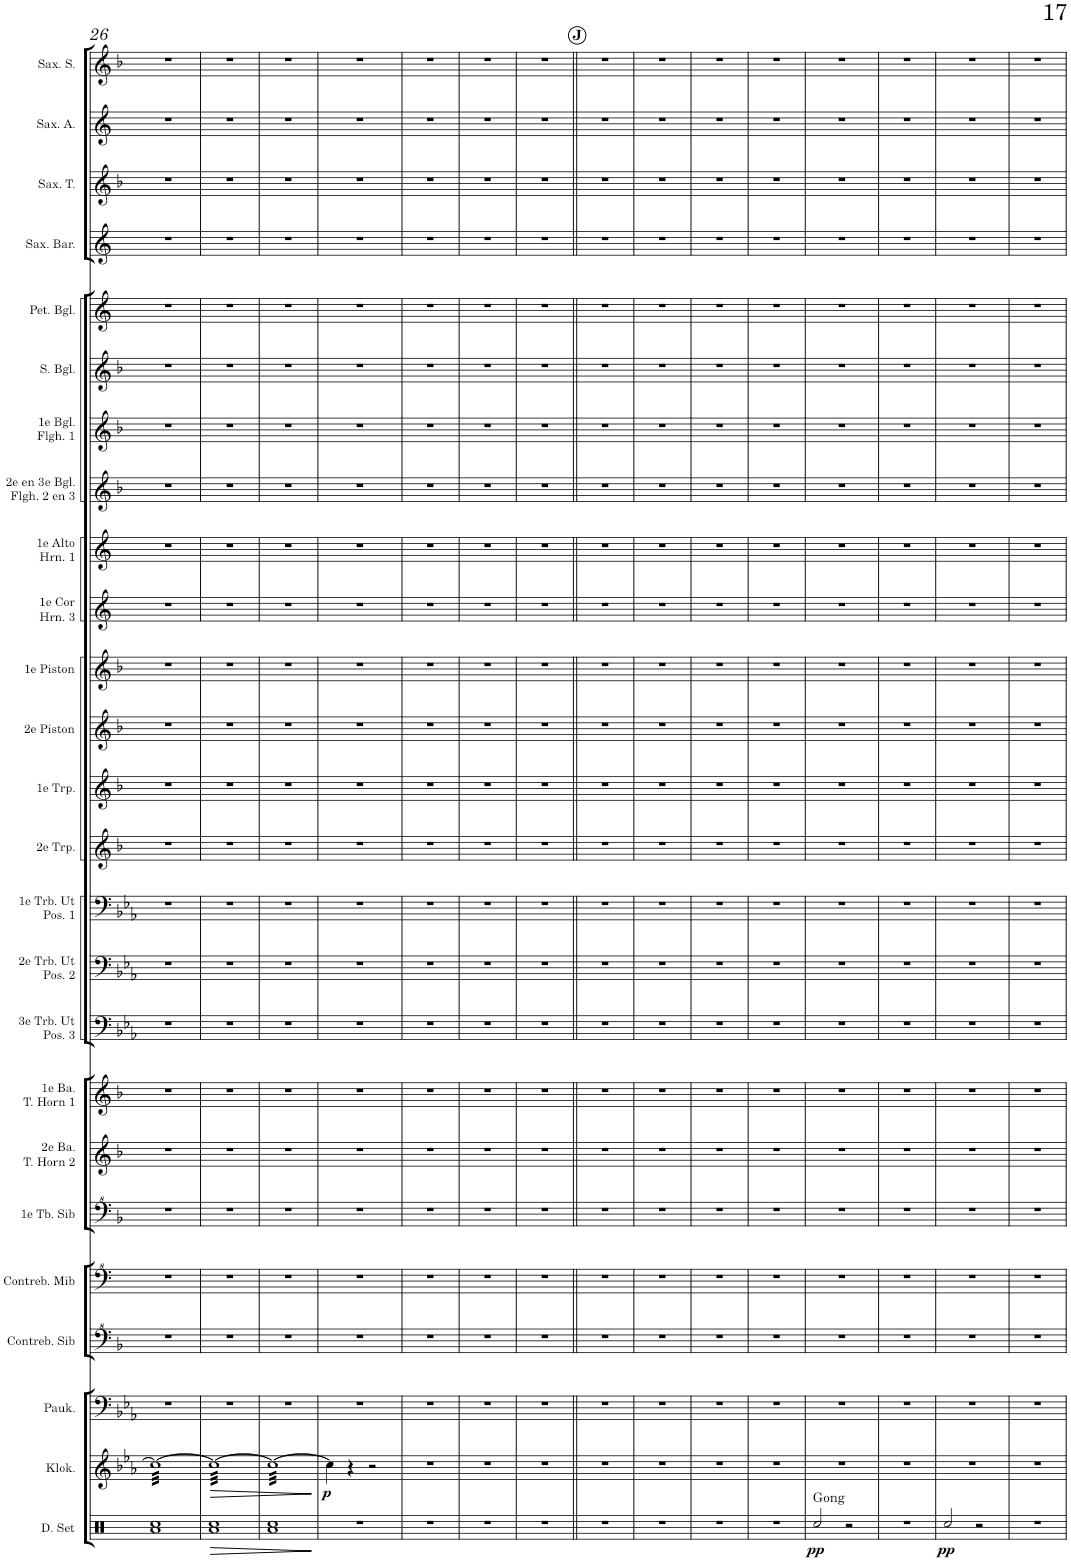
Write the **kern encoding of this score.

**kern	**dynam	**kern	**dynam	**kern	**kern	**kern	**kern	**kern	**kern	**kern	**kern	**kern	**kern	**kern	**kern	**kern	**kern	**kern	**kern	**kern	**kern	**kern	**kern	**kern	**kern	**kern
*part25	*part25	*part24	*part24	*part23	*part22	*part21	*part20	*part19	*part18	*part17	*part16	*part15	*part14	*part13	*part12	*part11	*part10	*part9	*part8	*part7	*part6	*part5	*part4	*part3	*part2	*part1
*staff25	*staff25	*staff24	*staff24	*staff23	*staff22	*staff21	*staff20	*staff19	*staff18	*staff17	*staff16	*staff15	*staff14	*staff13	*staff12	*staff11	*staff10	*staff9	*staff8	*staff7	*staff6	*staff5	*staff4	*staff3	*staff2	*staff1
*I"Grote Trom	*	*I"Tambour	*	*I"Pauken	*I"Contrebasse Sib	*I"Contrebasse Mib	*I"1e Tuba Sib	*I"2e Baryton Tenorhorn 2	*I"1e Baryton Tenorhorn 1	*I"3e Trombone Ut Posaune 3	*I"2e Trombone Ut Posaune 2	*I"1e Trombone Ut Posaune 1	*I"2e Trompet	*I"1e Trompet	*I"2e Piston	*I"1e Piston	*I"1e Cor Horn 3	*I"1e Alto Horn 1	*I"2e en 3e Bugle Flugelhorn 2 en 3	*I"1e Bugle Flugelhorn 1	*I"Solo Bugle Fanfare	*I"Petite Bugle	*I"Saxophoon Baryton	*I"Saxophoon Tenor	*I"Saxophoon Alt	*I"Saxophoon Sopraan
*	*	*	*	*I'Pauk.	*I'Contreb. Sib	*I'Contreb. Mib	*I'1e Tb. Sib	*I'2e Ba. T. Horn 2	*I'1e Ba. T. Horn 1	*I'3e Trb. Ut Pos. 3	*I'2e Trb. Ut Pos. 2	*I'1e Trb. Ut Pos. 1	*I'2e Trp.	*I'1e Trp.	*I'2e Piston	*I'1e Piston	*I'1e Cor Hrn. 3	*I'1e Alto Hrn. 1	*I'2e en 3e Bgl. Flgh. 2 en 3	*I'1e Bgl. Flgh. 1	*I'S. Bgl.	*I'Pet. Bgl.	*I'Sax. Bar.	*I'Sax. T.	*I'Sax. A.	*I'Sax. S.
!!LO:PB:g=z
*clefX	*	*clefG2	*	*clefF4	*clefF^4	*clefF^4	*clefF^4	*clefG2	*clefG2	*clefF4	*clefF4	*clefF4	*clefG2	*clefG2	*clefG2	*clefG2	*clefG2	*clefG2	*clefG2	*clefG2	*clefG2	*clefG2	*clefG2	*clefG2	*clefG2	*clefG2
*	*	*Trd-14c-24	*	*	*Trd15c26	*Trd12c21	*Trd8c14	*Trd8c14	*Trd8c14	*	*	*	*Trd1c2	*Trd1c2	*Trd1c2	*Trd1c2	*Trd5c9	*Trd5c9	*Trd1c2	*Trd1c2	*Trd1c2	*Trd-2c-3	*Trd12c21	*Trd8c14	*Trd5c9	*Trd1c2
*k[]	*	*k[b-e-a-]	*	*k[b-e-a-]	*k[b-]	*k[]	*k[b-]	*k[b-]	*k[b-]	*k[b-e-a-]	*k[b-e-a-]	*k[b-e-a-]	*k[b-]	*k[b-]	*k[b-]	*k[b-]	*k[]	*k[]	*k[b-]	*k[b-]	*k[b-]	*k[]	*k[]	*k[b-]	*k[]	*k[b-]
*M2/2	*	*M2/2	*	*M2/2	*M2/2	*M2/2	*M2/2	*M2/2	*M2/2	*M2/2	*M2/2	*M2/2	*M2/2	*M2/2	*M2/2	*M2/2	*M2/2	*M2/2	*M2/2	*M2/2	*M2/2	*M2/2	*M2/2	*M2/2	*M2/2	*M2/2
*met(c|)	*	*met(c|)	*	*met(c|)	*met(c|)	*met(c|)	*met(c|)	*met(c|)	*met(c|)	*met(c|)	*met(c|)	*met(c|)	*met(c|)	*met(c|)	*met(c|)	*met(c|)	*met(c|)	*met(c|)	*met(c|)	*met(c|)	*met(c|)	*met(c|)	*met(c|)	*met(c|)	*met(c|)	*met(c|)
=26	=26	=26	=26	=26	=26	=26	=26	=26	=26	=26	=26	=26	=26	=26	=26	=26	=26	=26	=26	=26	=26	=26	=26	=26	=26	=26
*^	*	*	*	*	*	*	*	*	*	*	*	*	*	*	*	*	*	*	*	*	*	*	*	*	*	*
*	*	*	*tremolo	*	*	*	*	*	*	*	*	*	*	*	*	*	*	*	*	*	*	*	*	*	*	*	*
1Rcc	1Ra	.	32ccLLL	.	1r	1r	1r	1r	1r	1r	1r	1r	1r	1r	1r	1r	1r	1r	1r	1r	1r	1r	1r	1r	1r	1r	1r
.	.	.	32cc	.	.	.	.	.	.	.	.	.	.	.	.	.	.	.	.	.	.	.	.	.	.	.	.
.	.	.	32cc	.	.	.	.	.	.	.	.	.	.	.	.	.	.	.	.	.	.	.	.	.	.	.	.
.	.	.	32cc	.	.	.	.	.	.	.	.	.	.	.	.	.	.	.	.	.	.	.	.	.	.	.	.
.	.	.	32cc	.	.	.	.	.	.	.	.	.	.	.	.	.	.	.	.	.	.	.	.	.	.	.	.
.	.	.	32cc	.	.	.	.	.	.	.	.	.	.	.	.	.	.	.	.	.	.	.	.	.	.	.	.
.	.	.	32cc	.	.	.	.	.	.	.	.	.	.	.	.	.	.	.	.	.	.	.	.	.	.	.	.
.	.	.	32cc	.	.	.	.	.	.	.	.	.	.	.	.	.	.	.	.	.	.	.	.	.	.	.	.
.	.	.	32cc	.	.	.	.	.	.	.	.	.	.	.	.	.	.	.	.	.	.	.	.	.	.	.	.
.	.	.	32cc	.	.	.	.	.	.	.	.	.	.	.	.	.	.	.	.	.	.	.	.	.	.	.	.
.	.	.	32cc	.	.	.	.	.	.	.	.	.	.	.	.	.	.	.	.	.	.	.	.	.	.	.	.
.	.	.	32cc	.	.	.	.	.	.	.	.	.	.	.	.	.	.	.	.	.	.	.	.	.	.	.	.
.	.	.	32cc	.	.	.	.	.	.	.	.	.	.	.	.	.	.	.	.	.	.	.	.	.	.	.	.
.	.	.	32cc	.	.	.	.	.	.	.	.	.	.	.	.	.	.	.	.	.	.	.	.	.	.	.	.
.	.	.	32cc	.	.	.	.	.	.	.	.	.	.	.	.	.	.	.	.	.	.	.	.	.	.	.	.
.	.	.	32cc	.	.	.	.	.	.	.	.	.	.	.	.	.	.	.	.	.	.	.	.	.	.	.	.
.	.	.	32cc	.	.	.	.	.	.	.	.	.	.	.	.	.	.	.	.	.	.	.	.	.	.	.	.
.	.	.	32cc	.	.	.	.	.	.	.	.	.	.	.	.	.	.	.	.	.	.	.	.	.	.	.	.
.	.	.	32cc	.	.	.	.	.	.	.	.	.	.	.	.	.	.	.	.	.	.	.	.	.	.	.	.
.	.	.	32cc	.	.	.	.	.	.	.	.	.	.	.	.	.	.	.	.	.	.	.	.	.	.	.	.
.	.	.	32cc	.	.	.	.	.	.	.	.	.	.	.	.	.	.	.	.	.	.	.	.	.	.	.	.
.	.	.	32cc	.	.	.	.	.	.	.	.	.	.	.	.	.	.	.	.	.	.	.	.	.	.	.	.
.	.	.	32cc	.	.	.	.	.	.	.	.	.	.	.	.	.	.	.	.	.	.	.	.	.	.	.	.
.	.	.	32cc	.	.	.	.	.	.	.	.	.	.	.	.	.	.	.	.	.	.	.	.	.	.	.	.
.	.	.	32cc	.	.	.	.	.	.	.	.	.	.	.	.	.	.	.	.	.	.	.	.	.	.	.	.
.	.	.	32cc	.	.	.	.	.	.	.	.	.	.	.	.	.	.	.	.	.	.	.	.	.	.	.	.
.	.	.	32cc	.	.	.	.	.	.	.	.	.	.	.	.	.	.	.	.	.	.	.	.	.	.	.	.
.	.	.	32cc	.	.	.	.	.	.	.	.	.	.	.	.	.	.	.	.	.	.	.	.	.	.	.	.
.	.	.	32cc	.	.	.	.	.	.	.	.	.	.	.	.	.	.	.	.	.	.	.	.	.	.	.	.
.	.	.	32cc	.	.	.	.	.	.	.	.	.	.	.	.	.	.	.	.	.	.	.	.	.	.	.	.
.	.	.	32cc	.	.	.	.	.	.	.	.	.	.	.	.	.	.	.	.	.	.	.	.	.	.	.	.
.	.	.	32ccJJJ	.	.	.	.	.	.	.	.	.	.	.	.	.	.	.	.	.	.	.	.	.	.	.	.
=27	=27	=27	=27	=27	=27	=27	=27	=27	=27	=27	=27	=27	=27	=27	=27	=27	=27	=27	=27	=27	=27	=27	=27	=27	=27	=27	=27
!	!	!LO:HP:b	!	!LO:HP:b	!	!	!	!	!	!	!	!	!	!	!	!	!	!	!	!	!	!	!	!	!	!	!
1Rcc	1Ra	>	32ccLLL	>	1r	1r	1r	1r	1r	1r	1r	1r	1r	1r	1r	1r	1r	1r	1r	1r	1r	1r	1r	1r	1r	1r	1r
.	.	.	32cc	.	.	.	.	.	.	.	.	.	.	.	.	.	.	.	.	.	.	.	.	.	.	.	.
.	.	.	32cc	.	.	.	.	.	.	.	.	.	.	.	.	.	.	.	.	.	.	.	.	.	.	.	.
.	.	.	32cc	.	.	.	.	.	.	.	.	.	.	.	.	.	.	.	.	.	.	.	.	.	.	.	.
.	.	.	32cc	.	.	.	.	.	.	.	.	.	.	.	.	.	.	.	.	.	.	.	.	.	.	.	.
.	.	.	32cc	.	.	.	.	.	.	.	.	.	.	.	.	.	.	.	.	.	.	.	.	.	.	.	.
.	.	.	32cc	.	.	.	.	.	.	.	.	.	.	.	.	.	.	.	.	.	.	.	.	.	.	.	.
.	.	.	32cc	.	.	.	.	.	.	.	.	.	.	.	.	.	.	.	.	.	.	.	.	.	.	.	.
.	.	.	32cc	.	.	.	.	.	.	.	.	.	.	.	.	.	.	.	.	.	.	.	.	.	.	.	.
.	.	.	32cc	.	.	.	.	.	.	.	.	.	.	.	.	.	.	.	.	.	.	.	.	.	.	.	.
.	.	.	32cc	.	.	.	.	.	.	.	.	.	.	.	.	.	.	.	.	.	.	.	.	.	.	.	.
.	.	.	32cc	.	.	.	.	.	.	.	.	.	.	.	.	.	.	.	.	.	.	.	.	.	.	.	.
.	.	.	32cc	.	.	.	.	.	.	.	.	.	.	.	.	.	.	.	.	.	.	.	.	.	.	.	.
.	.	.	32cc	.	.	.	.	.	.	.	.	.	.	.	.	.	.	.	.	.	.	.	.	.	.	.	.
.	.	.	32cc	.	.	.	.	.	.	.	.	.	.	.	.	.	.	.	.	.	.	.	.	.	.	.	.
.	.	.	32cc	.	.	.	.	.	.	.	.	.	.	.	.	.	.	.	.	.	.	.	.	.	.	.	.
.	.	.	32cc	.	.	.	.	.	.	.	.	.	.	.	.	.	.	.	.	.	.	.	.	.	.	.	.
.	.	.	32cc	.	.	.	.	.	.	.	.	.	.	.	.	.	.	.	.	.	.	.	.	.	.	.	.
.	.	.	32cc	.	.	.	.	.	.	.	.	.	.	.	.	.	.	.	.	.	.	.	.	.	.	.	.
.	.	.	32cc	.	.	.	.	.	.	.	.	.	.	.	.	.	.	.	.	.	.	.	.	.	.	.	.
.	.	.	32cc	.	.	.	.	.	.	.	.	.	.	.	.	.	.	.	.	.	.	.	.	.	.	.	.
.	.	.	32cc	.	.	.	.	.	.	.	.	.	.	.	.	.	.	.	.	.	.	.	.	.	.	.	.
.	.	.	32cc	.	.	.	.	.	.	.	.	.	.	.	.	.	.	.	.	.	.	.	.	.	.	.	.
.	.	.	32cc	.	.	.	.	.	.	.	.	.	.	.	.	.	.	.	.	.	.	.	.	.	.	.	.
.	.	.	32cc	.	.	.	.	.	.	.	.	.	.	.	.	.	.	.	.	.	.	.	.	.	.	.	.
.	.	.	32cc	.	.	.	.	.	.	.	.	.	.	.	.	.	.	.	.	.	.	.	.	.	.	.	.
.	.	.	32cc	.	.	.	.	.	.	.	.	.	.	.	.	.	.	.	.	.	.	.	.	.	.	.	.
.	.	.	32cc	.	.	.	.	.	.	.	.	.	.	.	.	.	.	.	.	.	.	.	.	.	.	.	.
.	.	.	32cc	.	.	.	.	.	.	.	.	.	.	.	.	.	.	.	.	.	.	.	.	.	.	.	.
.	.	.	32cc	.	.	.	.	.	.	.	.	.	.	.	.	.	.	.	.	.	.	.	.	.	.	.	.
.	.	.	32cc	.	.	.	.	.	.	.	.	.	.	.	.	.	.	.	.	.	.	.	.	.	.	.	.
.	.	.	32ccJJJ	.	.	.	.	.	.	.	.	.	.	.	.	.	.	.	.	.	.	.	.	.	.	.	.
=28	=28	=28	=28	=28	=28	=28	=28	=28	=28	=28	=28	=28	=28	=28	=28	=28	=28	=28	=28	=28	=28	=28	=28	=28	=28	=28	=28
1Rcc	1Ra	.	32ccLLL	.	1r	1r	1r	1r	1r	1r	1r	1r	1r	1r	1r	1r	1r	1r	1r	1r	1r	1r	1r	1r	1r	1r	1r
.	.	.	32cc	.	.	.	.	.	.	.	.	.	.	.	.	.	.	.	.	.	.	.	.	.	.	.	.
.	.	.	32cc	.	.	.	.	.	.	.	.	.	.	.	.	.	.	.	.	.	.	.	.	.	.	.	.
.	.	.	32cc	.	.	.	.	.	.	.	.	.	.	.	.	.	.	.	.	.	.	.	.	.	.	.	.
.	.	.	32cc	.	.	.	.	.	.	.	.	.	.	.	.	.	.	.	.	.	.	.	.	.	.	.	.
.	.	.	32cc	.	.	.	.	.	.	.	.	.	.	.	.	.	.	.	.	.	.	.	.	.	.	.	.
.	.	.	32cc	.	.	.	.	.	.	.	.	.	.	.	.	.	.	.	.	.	.	.	.	.	.	.	.
.	.	.	32cc	.	.	.	.	.	.	.	.	.	.	.	.	.	.	.	.	.	.	.	.	.	.	.	.
.	.	.	32cc	.	.	.	.	.	.	.	.	.	.	.	.	.	.	.	.	.	.	.	.	.	.	.	.
.	.	.	32cc	.	.	.	.	.	.	.	.	.	.	.	.	.	.	.	.	.	.	.	.	.	.	.	.
.	.	.	32cc	.	.	.	.	.	.	.	.	.	.	.	.	.	.	.	.	.	.	.	.	.	.	.	.
.	.	.	32cc	.	.	.	.	.	.	.	.	.	.	.	.	.	.	.	.	.	.	.	.	.	.	.	.
.	.	.	32cc	.	.	.	.	.	.	.	.	.	.	.	.	.	.	.	.	.	.	.	.	.	.	.	.
.	.	.	32cc	.	.	.	.	.	.	.	.	.	.	.	.	.	.	.	.	.	.	.	.	.	.	.	.
.	.	.	32cc	.	.	.	.	.	.	.	.	.	.	.	.	.	.	.	.	.	.	.	.	.	.	.	.
.	.	.	32cc	.	.	.	.	.	.	.	.	.	.	.	.	.	.	.	.	.	.	.	.	.	.	.	.
.	.	.	32cc	.	.	.	.	.	.	.	.	.	.	.	.	.	.	.	.	.	.	.	.	.	.	.	.
.	.	.	32cc	.	.	.	.	.	.	.	.	.	.	.	.	.	.	.	.	.	.	.	.	.	.	.	.
.	.	.	32cc	.	.	.	.	.	.	.	.	.	.	.	.	.	.	.	.	.	.	.	.	.	.	.	.
.	.	.	32cc	.	.	.	.	.	.	.	.	.	.	.	.	.	.	.	.	.	.	.	.	.	.	.	.
.	.	.	32cc	.	.	.	.	.	.	.	.	.	.	.	.	.	.	.	.	.	.	.	.	.	.	.	.
.	.	.	32cc	.	.	.	.	.	.	.	.	.	.	.	.	.	.	.	.	.	.	.	.	.	.	.	.
.	.	.	32cc	.	.	.	.	.	.	.	.	.	.	.	.	.	.	.	.	.	.	.	.	.	.	.	.
.	.	.	32cc	.	.	.	.	.	.	.	.	.	.	.	.	.	.	.	.	.	.	.	.	.	.	.	.
.	.	.	32cc	.	.	.	.	.	.	.	.	.	.	.	.	.	.	.	.	.	.	.	.	.	.	.	.
.	.	.	32cc	.	.	.	.	.	.	.	.	.	.	.	.	.	.	.	.	.	.	.	.	.	.	.	.
.	.	.	32cc	.	.	.	.	.	.	.	.	.	.	.	.	.	.	.	.	.	.	.	.	.	.	.	.
.	.	.	32cc	.	.	.	.	.	.	.	.	.	.	.	.	.	.	.	.	.	.	.	.	.	.	.	.
.	.	.	32cc	.	.	.	.	.	.	.	.	.	.	.	.	.	.	.	.	.	.	.	.	.	.	.	.
.	.	.	32cc	.	.	.	.	.	.	.	.	.	.	.	.	.	.	.	.	.	.	.	.	.	.	.	.
.	.	.	32cc	.	.	.	.	.	.	.	.	.	.	.	.	.	.	.	.	.	.	.	.	.	.	.	.
.	.	.	32ccJJJ	.	.	.	.	.	.	.	.	.	.	.	.	.	.	.	.	.	.	.	.	.	.	.	.
*	*	*	*Xtremolo	*	*	*	*	*	*	*	*	*	*	*	*	*	*	*	*	*	*	*	*	*	*	*	*
*v	*v	*	*	*	*	*	*	*	*	*	*	*	*	*	*	*	*	*	*	*	*	*	*	*	*	*	*
.	]	.	]	.	.	.	.	.	.	.	.	.	.	.	.	.	.	.	.	.	.	.	.	.	.	.
=29	=29	=29	=29	=29	=29	=29	=29	=29	=29	=29	=29	=29	=29	=29	=29	=29	=29	=29	=29	=29	=29	=29	=29	=29	=29	=29
!	!	!	!LO:DY:b	!	!	!	!	!	!	!	!	!	!	!	!	!	!	!	!	!	!	!	!	!	!	!
1r	.	4cc\]	p	1r	1r	1r	1r	1r	1r	1r	1r	1r	1r	1r	1r	1r	1r	1r	1r	1r	1r	1r	1r	1r	1r	1r
.	.	4r	.	.	.	.	.	.	.	.	.	.	.	.	.	.	.	.	.	.	.	.	.	.	.	.
.	.	2r	.	.	.	.	.	.	.	.	.	.	.	.	.	.	.	.	.	.	.	.	.	.	.	.
=30	=30	=30	=30	=30	=30	=30	=30	=30	=30	=30	=30	=30	=30	=30	=30	=30	=30	=30	=30	=30	=30	=30	=30	=30	=30	=30
1r	.	1r	.	1r	1r	1r	1r	1r	1r	1r	1r	1r	1r	1r	1r	1r	1r	1r	1r	1r	1r	1r	1r	1r	1r	1r
=31	=31	=31	=31	=31	=31	=31	=31	=31	=31	=31	=31	=31	=31	=31	=31	=31	=31	=31	=31	=31	=31	=31	=31	=31	=31	=31
1r	.	1r	.	1r	1r	1r	1r	1r	1r	1r	1r	1r	1r	1r	1r	1r	1r	1r	1r	1r	1r	1r	1r	1r	1r	1r
=32	=32	=32	=32	=32	=32	=32	=32	=32	=32	=32	=32	=32	=32	=32	=32	=32	=32	=32	=32	=32	=32	=32	=32	=32	=32	=32
1r	.	1r	.	1r	1r	1r	1r	1r	1r	1r	1r	1r	1r	1r	1r	1r	1r	1r	1r	1r	1r	1r	1r	1r	1r	1r
!!LO:REH:place=s1:a:B:cj:enc=circle:fs=12:t=J
=33||	=33||	=33||	=33||	=33||	=33||	=33||	=33||	=33||	=33||	=33||	=33||	=33||	=33||	=33||	=33||	=33||	=33||	=33||	=33||	=33||	=33||	=33||	=33||	=33||	=33||	=33||
1r	.	1r	.	1r	1r	1r	1r	1r	1r	1r	1r	1r	1r	1r	1r	1r	1r	1r	1r	1r	1r	1r	1r	1r	1r	1r
=34	=34	=34	=34	=34	=34	=34	=34	=34	=34	=34	=34	=34	=34	=34	=34	=34	=34	=34	=34	=34	=34	=34	=34	=34	=34	=34
1r	.	1r	.	1r	1r	1r	1r	1r	1r	1r	1r	1r	1r	1r	1r	1r	1r	1r	1r	1r	1r	1r	1r	1r	1r	1r
=35	=35	=35	=35	=35	=35	=35	=35	=35	=35	=35	=35	=35	=35	=35	=35	=35	=35	=35	=35	=35	=35	=35	=35	=35	=35	=35
1r	.	1r	.	1r	1r	1r	1r	1r	1r	1r	1r	1r	1r	1r	1r	1r	1r	1r	1r	1r	1r	1r	1r	1r	1r	1r
=36	=36	=36	=36	=36	=36	=36	=36	=36	=36	=36	=36	=36	=36	=36	=36	=36	=36	=36	=36	=36	=36	=36	=36	=36	=36	=36
1r	.	1r	.	1r	1r	1r	1r	1r	1r	1r	1r	1r	1r	1r	1r	1r	1r	1r	1r	1r	1r	1r	1r	1r	1r	1r
=37	=37	=37	=37	=37	=37	=37	=37	=37	=37	=37	=37	=37	=37	=37	=37	=37	=37	=37	=37	=37	=37	=37	=37	=37	=37	=37
!LO:TX:a:t=Gong	!	!	!	!	!	!	!	!	!	!	!	!	!	!	!	!	!	!	!	!	!	!	!	!	!	!
!	!LO:DY:b	!	!	!	!	!	!	!	!	!	!	!	!	!	!	!	!	!	!	!	!	!	!	!	!	!
2Rcc/	pp	1r	.	1r	1r	1r	1r	1r	1r	1r	1r	1r	1r	1r	1r	1r	1r	1r	1r	1r	1r	1r	1r	1r	1r	1r
2r	.	.	.	.	.	.	.	.	.	.	.	.	.	.	.	.	.	.	.	.	.	.	.	.	.	.
=38	=38	=38	=38	=38	=38	=38	=38	=38	=38	=38	=38	=38	=38	=38	=38	=38	=38	=38	=38	=38	=38	=38	=38	=38	=38	=38
1r	.	1r	.	1r	1r	1r	1r	1r	1r	1r	1r	1r	1r	1r	1r	1r	1r	1r	1r	1r	1r	1r	1r	1r	1r	1r
=39	=39	=39	=39	=39	=39	=39	=39	=39	=39	=39	=39	=39	=39	=39	=39	=39	=39	=39	=39	=39	=39	=39	=39	=39	=39	=39
!	!LO:DY:b	!	!	!	!	!	!	!	!	!	!	!	!	!	!	!	!	!	!	!	!	!	!	!	!	!
2Rcc/	pp	1r	.	1r	1r	1r	1r	1r	1r	1r	1r	1r	1r	1r	1r	1r	1r	1r	1r	1r	1r	1r	1r	1r	1r	1r
2r	.	.	.	.	.	.	.	.	.	.	.	.	.	.	.	.	.	.	.	.	.	.	.	.	.	.
=40	=40	=40	=40	=40	=40	=40	=40	=40	=40	=40	=40	=40	=40	=40	=40	=40	=40	=40	=40	=40	=40	=40	=40	=40	=40	=40
1r	.	1r	.	1r	1r	1r	1r	1r	1r	1r	1r	1r	1r	1r	1r	1r	1r	1r	1r	1r	1r	1r	1r	1r	1r	1r
=	=	=	=	=	=	=	=	=	=	=	=	=	=	=	=	=	=	=	=	=	=	=	=	=	=	=
*-	*-	*-	*-	*-	*-	*-	*-	*-	*-	*-	*-	*-	*-	*-	*-	*-	*-	*-	*-	*-	*-	*-	*-	*-	*-	*-
